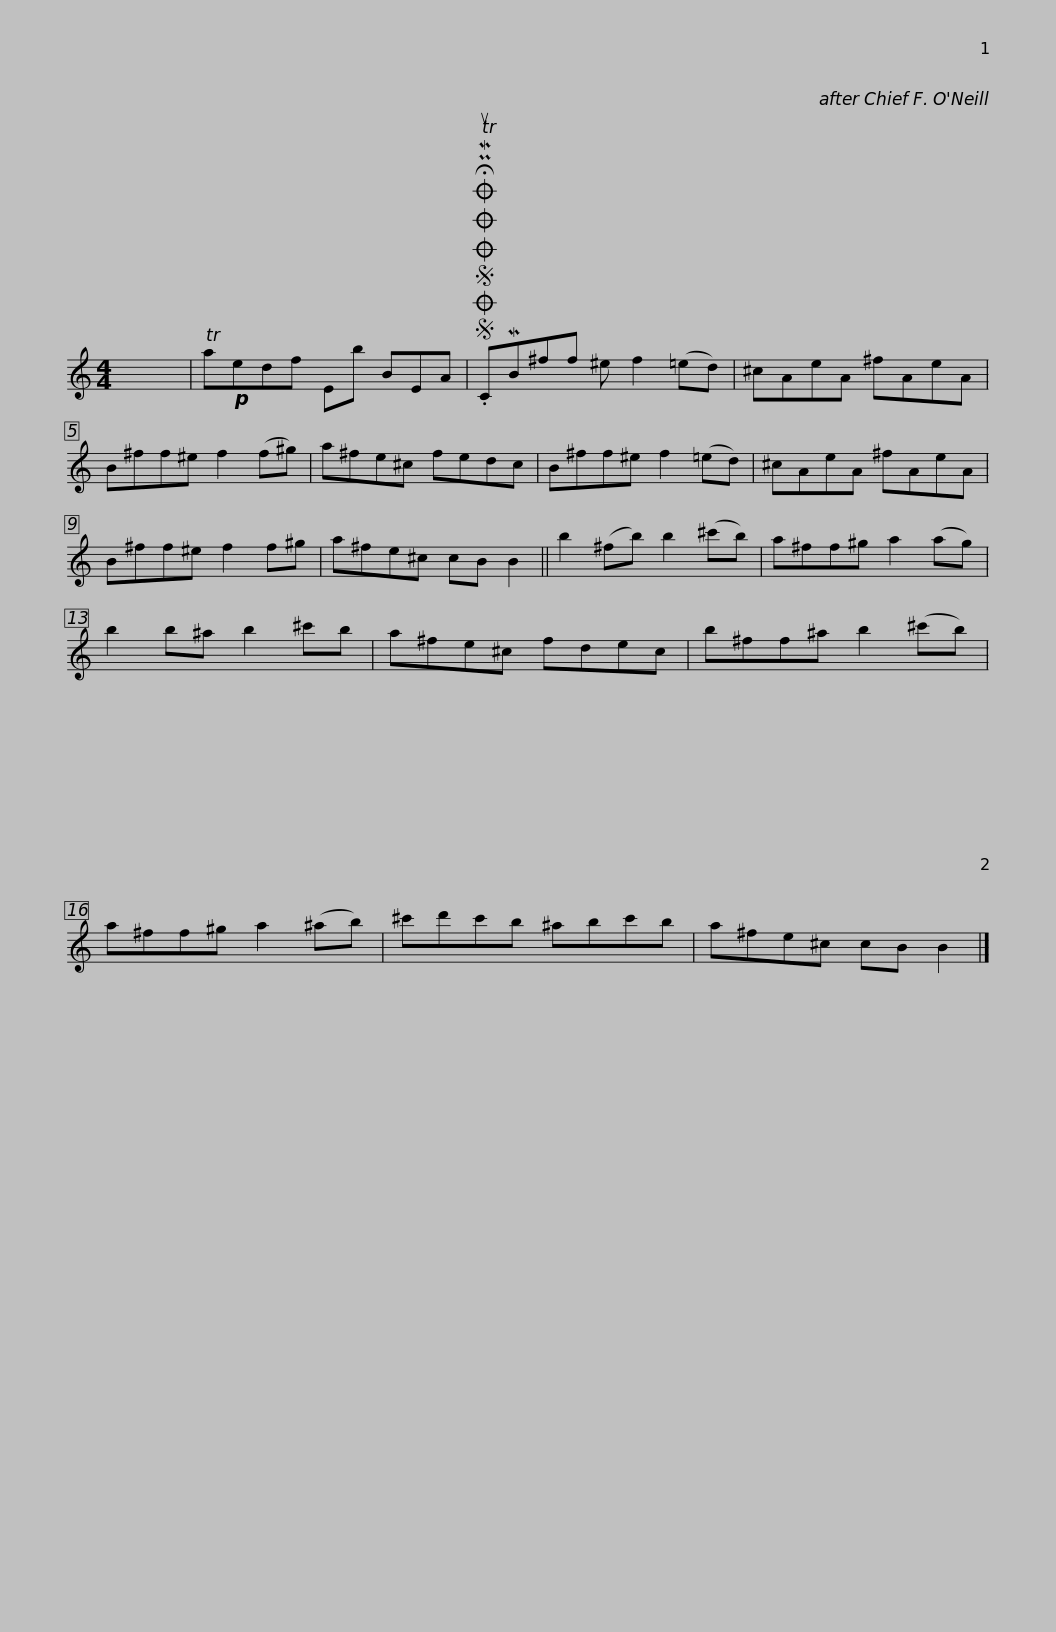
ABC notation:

X:1
L:1/8
M:4/4
I:linebreak $
K:C
V:1 treble
V:1
 x8 | Ta!p!edf Eb BEA |SOSOOO .!fermata!PMTuCMB^ff ^e f2 (=ed) | ^cAeA ^fAeA | B^ff^e f2 (f^g) | %5
 a^fe^c fedc |$ B^ff^e f2 (=ed) | ^cAeA ^fAeA | B^ff^e f2 f^g | a^fe^c cB B2 || %10
 b2 (^fb) b2 (^c'b) |$ a^ff^g a2 (ag) | b2 b^a b2 ^c'b | a^fe^c fdec | b^ff^a b2 (^c'b) | %15
 a^ff^g a2 (^ab) |$ ^c'd'c'b ^abc'b | a^fe^c cB B2 |] %18
